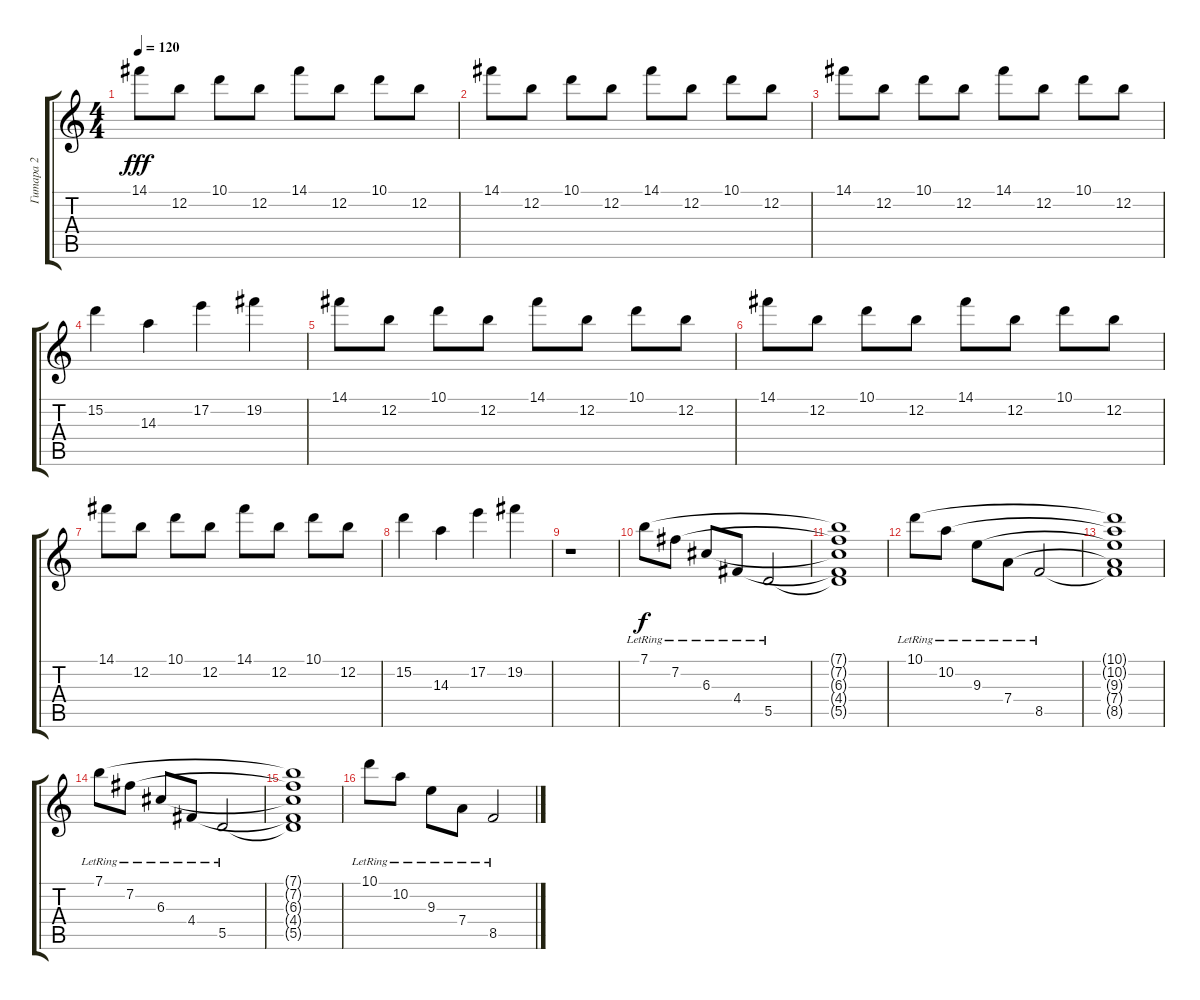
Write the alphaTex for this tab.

\track ("Гитара 2" "Гитара 2") {instrument overdrivenguitar}
\staff {score tabs}
\tuning (E4 B3 G3 D3 A2 D2) {hide}
\ts (4 4)
\tempo 120
\clef g2
\ks c
14.1.8{dy fff} 12.2.8 10.1.8 12.2.8 14.1.8 12.2.8 10.1.8 12.2.8 |
14.1.8 12.2.8 10.1.8 12.2.8 14.1.8 12.2.8 10.1.8 12.2.8 |
14.1.8 12.2.8 10.1.8 12.2.8 14.1.8 12.2.8 10.1.8 12.2.8 |
15.2.4 14.3.4 17.2.4 19.2.4 |
14.1.8 12.2.8 10.1.8 12.2.8 14.1.8 12.2.8 10.1.8 12.2.8 |
14.1.8 12.2.8 10.1.8 12.2.8 14.1.8 12.2.8 10.1.8 12.2.8 |
14.1.8 12.2.8 10.1.8 12.2.8 14.1.8 12.2.8 10.1.8 12.2.8 |
15.2.4 14.3.4 17.2.4 19.2.4 |
r.1 |
7.1{lr}.8{dy f volume 16 instrument electricguitarclean} 7.2{lr}.8 6.3{lr}.8 4.4{lr}.8 5.5{lr}.2 |
(7.1{t} 7.2{t} 6.3{t} 4.4{t} 5.5{t}).1 |
10.1{lr}.8 10.2{lr}.8 9.3{lr}.8 7.4{lr}.8 8.5{lr}.2 |
(10.1{t} 10.2{t} 9.3{t} 7.4{t} 8.5{t}).1 |
7.1{lr}.8 7.2{lr}.8 6.3{lr}.8 4.4{lr}.8 5.5{lr}.2 |
(7.1{t} 7.2{t} 6.3{t} 4.4{t} 5.5{t}).1 |
10.1{lr}.8 10.2{lr}.8 9.3{lr}.8 7.4{lr}.8 8.5{lr}.2
